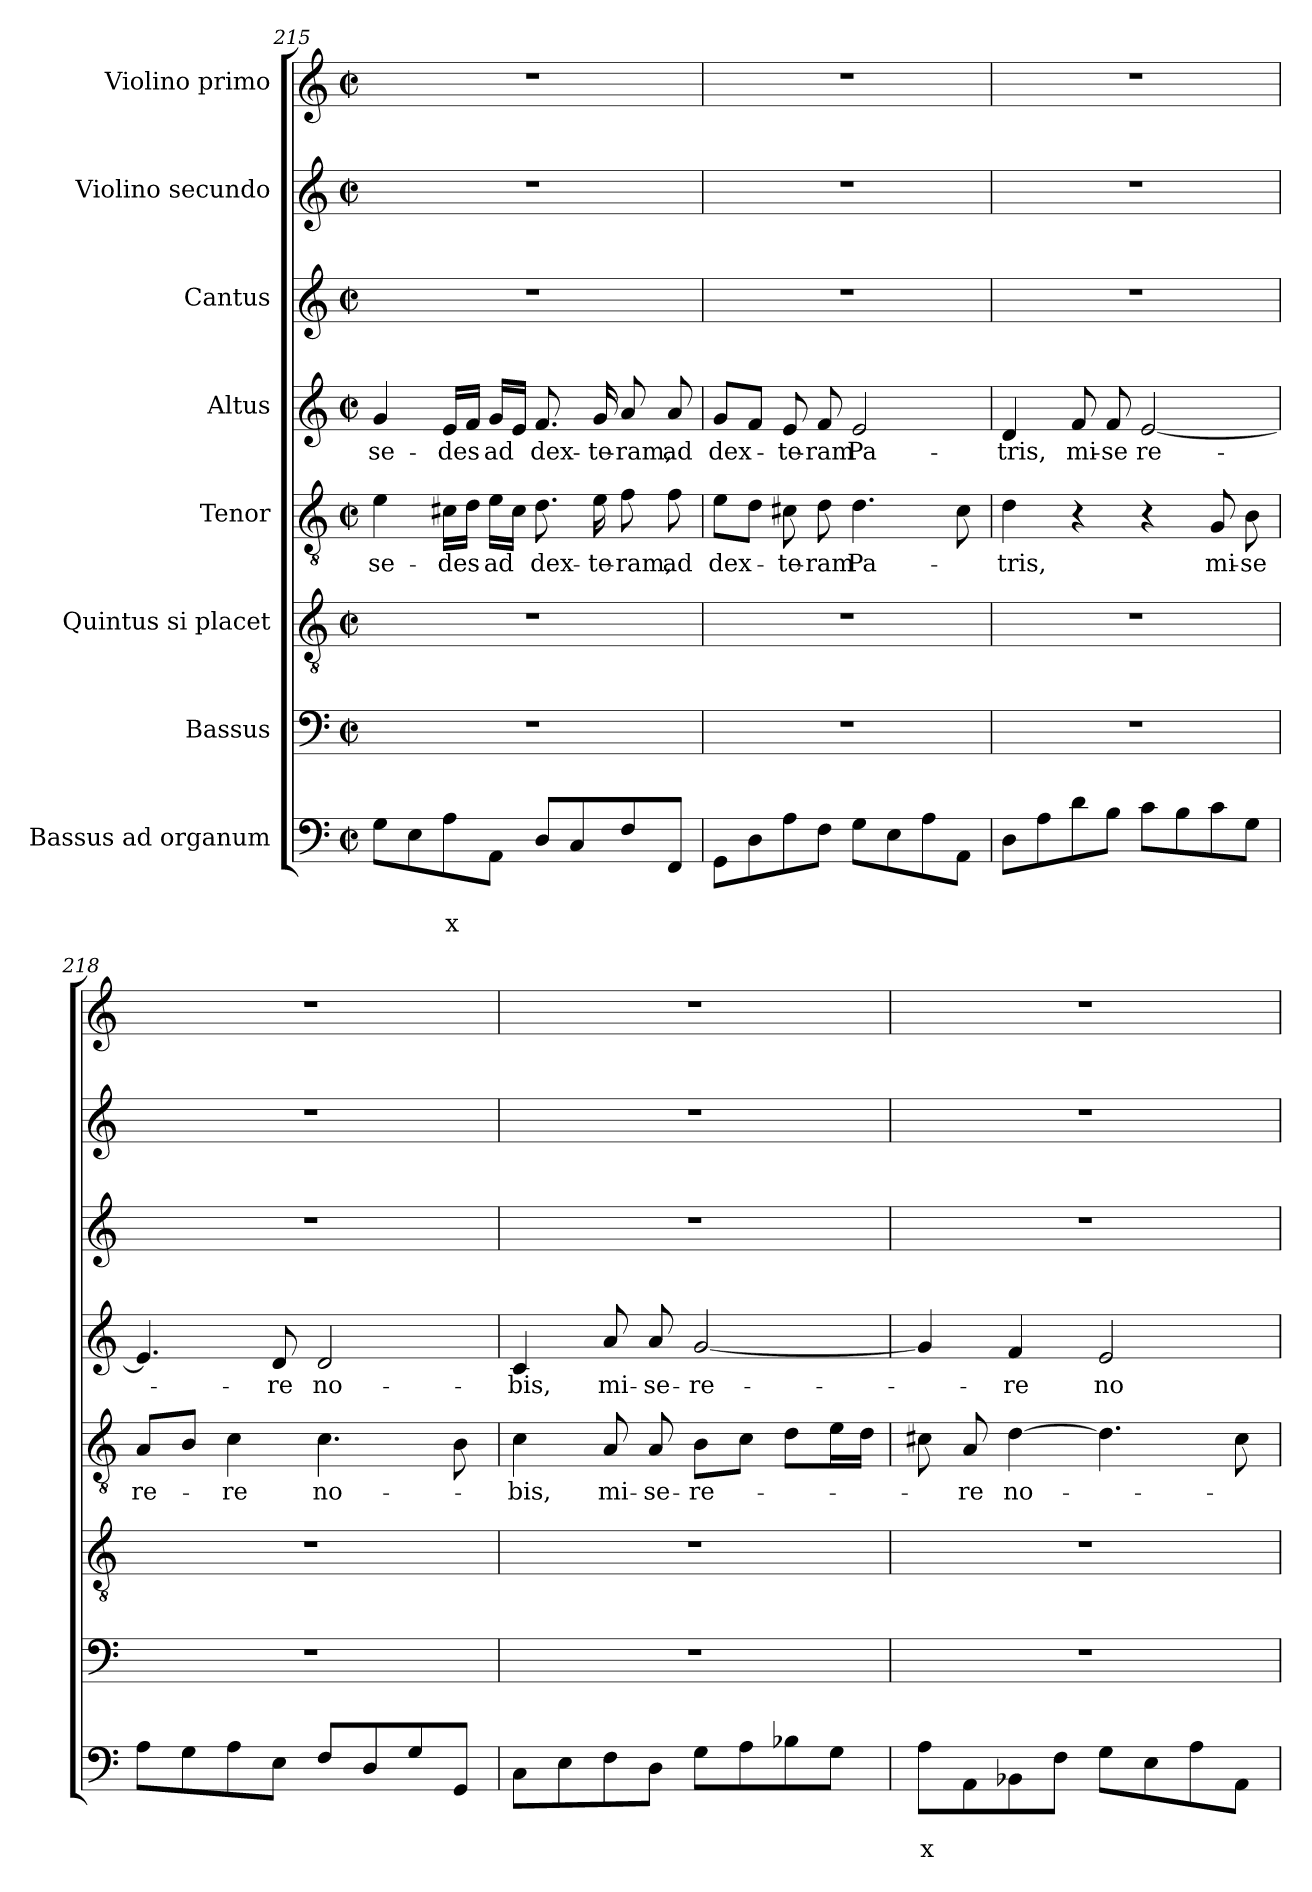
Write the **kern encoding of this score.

**kern	**text	**text	**kern	**kern	**kern	**text	**kern	**text	**kern	**kern	**kern
*part8	*part8	*part8	*part7	*part6	*part5	*part5	*part4	*part4	*part3	*part2	*part1
*staff8	*staff8	*staff8	*staff7	*staff6	*staff5	*staff5	*staff4	*staff4	*staff3	*staff2	*staff1
*I"Bassus ad organum	*	*	*I"Bassus	*I"Quintus si placet	*I"Tenor	*	*I"Altus	*	*I"Cantus	*I"Violino secundo	*I"Violino primo
*clefF4	*	*	*clefF4	*clefGv2	*clefGv2	*	*clefG2	*	*clefG2	*clefG2	*clefG2
*k[]	*	*	*k[]	*k[]	*k[]	*	*k[]	*	*k[]	*k[]	*k[]
*C:	*	*	*C:	*C:	*C:	*	*C:	*	*C:	*C:	*C:
*M2/2	*	*	*M2/2	*M2/2	*M2/2	*	*M2/2	*	*M2/2	*M2/2	*M2/2
*met(c|)	*	*	*met(c|)	*met(c|)	*met(c|)	*	*met(c|)	*	*met(c|)	*met(c|)	*met(c|)
=215	=215	=215	=215	=215	=215	=215	=215	=215	=215	=215	=215
!	!	!	!	!	!	!LO:LY:b	!	!LO:LY:b	!	!	!
8G\L	.	.	1r	1r	4e\	se-	4g/	se-	1r	1r	1r
8E\	.	.	.	.	.	.	.	.	.	.	.
!	!	!LO:LY:b	!	!	!	!LO:LY:b	!	!LO:LY:b	!	!	!
8A\	.	x	.	.	16c#X\LL	-des	16e/LL	-des	.	.	.
.	.	.	.	.	16d\JJ	.	16f/JJ	.	.	.	.
!	!	!	!	!	!	!LO:LY:b	!	!LO:LY:b	!	!	!
8AA\J	.	.	.	.	16e\LL	ad	16g/LL	ad	.	.	.
.	.	.	.	.	16c#\JJ	.	16e/JJ	.	.	.	.
!	!	!	!	!	!	!LO:LY:b	!	!LO:LY:b	!	!	!
8D/L	.	.	.	.	8.d\	dex-	8.f/	dex-	.	.	.
8C/	.	.	.	.	.	.	.	.	.	.	.
!	!	!	!	!	!	!LO:LY:b	!	!LO:LY:b	!	!	!
.	.	.	.	.	16e\	-te-	16g/	-te-	.	.	.
!	!	!	!	!	!	!LO:LY:b	!	!LO:LY:b	!	!	!
8F/	.	.	.	.	8f\	-ram,	8a/	-ram,	.	.	.
!	!	!	!	!	!	!LO:LY:b	!	!LO:LY:b	!	!	!
8FF/J	.	.	.	.	8f\	ad	8a/	ad	.	.	.
=216	=216	=216	=216	=216	=216	=216	=216	=216	=216	=216	=216
!	!	!	!	!	!	!LO:LY:b	!	!LO:LY:b	!	!	!
8GG\L	.	.	1r	1r	8e\L	dex-	8g/L	dex-	1r	1r	1r
8D\	.	.	.	.	8d\J	.	8f/J	.	.	.	.
!	!	!	!	!	!	!LO:LY:b	!	!LO:LY:b	!	!	!
8A\	.	.	.	.	8c#X\	-te-	8e/	-te-	.	.	.
!	!	!	!	!	!	!LO:LY:b	!	!LO:LY:b	!	!	!
8F\J	.	.	.	.	8d\	-ram	8f/	-ram	.	.	.
!	!	!	!	!	!	!LO:LY:b	!	!LO:LY:b	!	!	!
8G\L	.	.	.	.	4.d\	Pa-	2e/	Pa-	.	.	.
8E\	.	.	.	.	.	.	.	.	.	.	.
8A\	.	.	.	.	.	.	.	.	.	.	.
8AA\J	.	.	.	.	8c#\	.	.	.	.	.	.
!!LO:LB:g=z
=217	=217	=217	=217	=217	=217	=217	=217	=217	=217	=217	=217
!	!	!	!	!	!	!LO:LY:b	!	!LO:LY:b	!	!	!
8D\L	.	.	1r	1r	4d\	-tris,	4d/	-tris,	1r	1r	1r
8A\	.	.	.	.	.	.	.	.	.	.	.
!	!	!	!	!	!	!	!	!LO:LY:b	!	!	!
8d\	.	.	.	.	4r	.	8f/	mi-	.	.	.
!	!	!	!	!	!	!	!	!LO:LY:b	!	!	!
8B\J	.	.	.	.	.	.	8f/	-se	.	.	.
!	!	!	!	!	!	!	!	!LO:LY:b	!	!	!
8c\L	.	.	.	.	4r	.	[2e/	re-	.	.	.
8B\	.	.	.	.	.	.	.	.	.	.	.
!	!	!	!	!	!	!LO:LY:b	!	!	!	!	!
8c\	.	.	.	.	8G/	mi-	.	.	.	.	.
!	!	!	!	!	!	!LO:LY:b	!	!	!	!	!
8G\J	.	.	.	.	8B\	-se	.	.	.	.	.
=218	=218	=218	=218	=218	=218	=218	=218	=218	=218	=218	=218
!	!	!	!	!	!	!LO:LY:b	!	!	!	!	!
8A\L	.	.	1r	1r	8A/L	re-	4.e/]	.	1r	1r	1r
8G\	.	.	.	.	8B/J	.	.	.	.	.	.
!	!	!	!	!	!	!LO:LY:b	!	!	!	!	!
8A\	.	.	.	.	4c\	-re	.	.	.	.	.
!	!	!	!	!	!	!	!	!LO:LY:b	!	!	!
8E\J	.	.	.	.	.	.	8d/	-re	.	.	.
!	!	!	!	!	!	!LO:LY:b	!	!LO:LY:b	!	!	!
8F/L	.	.	.	.	4.c\	no-	2d/	no-	.	.	.
8D/	.	.	.	.	.	.	.	.	.	.	.
8G/	.	.	.	.	.	.	.	.	.	.	.
8GG/J	.	.	.	.	8B\	.	.	.	.	.	.
=219	=219	=219	=219	=219	=219	=219	=219	=219	=219	=219	=219
!	!	!	!	!	!	!LO:LY:b	!	!LO:LY:b	!	!	!
8C\L	.	.	1r	1r	4c\	-bis,	4c/	-bis,	1r	1r	1r
8E\	.	.	.	.	.	.	.	.	.	.	.
!	!	!	!	!	!	!LO:LY:b	!	!LO:LY:b	!	!	!
8F\	.	.	.	.	8A/	mi-	8a/	mi-	.	.	.
!	!	!	!	!	!	!LO:LY:b	!	!LO:LY:b	!	!	!
8D\J	.	.	.	.	8A/	-se-	8a/	-se-	.	.	.
!	!	!	!	!	!	!LO:LY:b	!	!LO:LY:b	!	!	!
8G\L	.	.	.	.	8B\L	-re-	[2g/	-re-	.	.	.
8A\	.	.	.	.	8c\J	.	.	.	.	.	.
8B-X\	.	.	.	.	8d\L	.	.	.	.	.	.
8G\J	.	.	.	.	16e\L	.	.	.	.	.	.
.	.	.	.	.	16d\JJ	.	.	.	.	.	.
=220	=220	=220	=220	=220	=220	=220	=220	=220	=220	=220	=220
!	!	!LO:LY:b	!	!	!	!	!	!	!	!	!
8A\L	.	x	1r	1r	8c#X\	.	4g/]	.	1r	1r	1r
!	!	!	!	!	!	!LO:LY:b	!	!	!	!	!
8AA\	.	.	.	.	8A/	-re	.	.	.	.	.
!	!	!	!	!	!	!LO:LY:b	!	!LO:LY:b	!	!	!
8BB-X\	.	.	.	.	[4d\	no-	4f/	-re	.	.	.
8F\J	.	.	.	.	.	.	.	.	.	.	.
!	!	!	!	!	!	!	!	!LO:LY:b	!	!	!
8G\L	.	.	.	.	4.d\]	.	2e/	no-	.	.	.
8E\	.	.	.	.	.	.	.	.	.	.	.
8A\	.	.	.	.	.	.	.	.	.	.	.
8AA\J	.	.	.	.	8c#\	.	.	.	.	.	.
=	=	=	=	=	=	=	=	=	=	=	=
*-	*-	*-	*-	*-	*-	*-	*-	*-	*-	*-	*-
